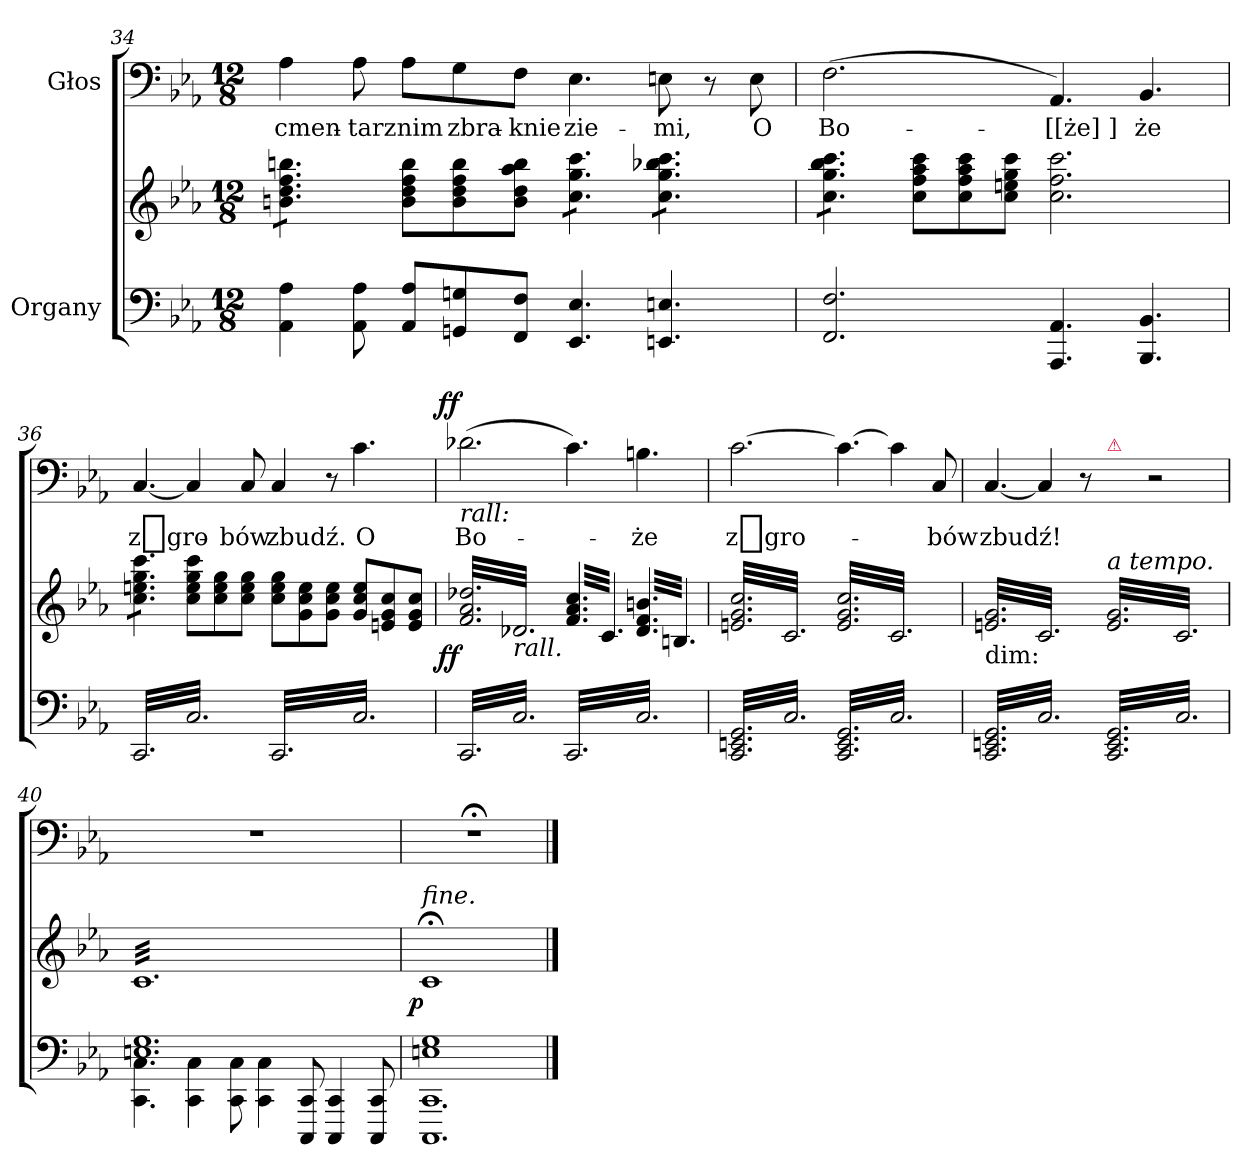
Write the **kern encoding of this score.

**kern	**kern	**dynam	**kern	**text	**dynam
*part2	*part2	*part2	*part1	*part1	*part1
*staff3	*staff2	*staff2/3	*staff1	*staff1	*staff1
*I"Organy	*	*	*I"Głos	*	*
*clefF4	*clefG2	*	*clefF4	*	*
*k[b-e-a-]	*k[b-e-a-]	*	*k[b-e-a-]	*	*
*M12/8	*M12/8	*	*M12/8	*	*
=34	=34	=34	=34	=34	=34
*	*tremolo	*	*	*	*
4AA-\ 4A-\	8bn\ 8dd\ 8ff\ 8bbn\L	.	4A-\	cmen-	.
.	8bn\ 8dd\ 8ff\ 8bbn\	.	.	.	.
8AA-\ 8A-\	8bn\ 8dd\ 8ff\ 8bbn\J	.	8A-\	-tarz	.
*	*Xtremolo	*	*	*	*
8AA-/ 8A-/L	8b\ 8dd\ 8ff\ 8bb\L	.	8A-\L	nim	.
8GGn/ 8Gn/	8b\ 8dd\ 8ff\ 8bb\	.	8G\	zbra-	.
8FF/ 8F/J	8b\ 8dd\ 8aa-\ 8bb\J	.	8F\J	-knie	.
*	*tremolo	*	*	*	*
4.EE-/ 4.E-/	8cc\ 8gg\ 8ccc\L	.	4.E-\	zie-	.
.	8cc\ 8gg\ 8ccc\	.	.	.	.
.	8cc\ 8gg\ 8ccc\J	.	.	.	.
4.EEn/ 4.En/	8cc\ 8gg\ 8bb-X\ 8ccc\L	.	8En\	-mi,	.
.	8cc\ 8gg\ 8bb-X\ 8ccc\	.	8r	.	.
.	8cc\ 8gg\ 8bb-X\ 8ccc\J	.	8E\	O	.
=35	=35	=35	=35	=35	=35
2.FF/ 2.F/	8cc\ 8gg\ 8bb-\ 8ccc\L	.	(2.F\	Bo-	.
.	8cc\ 8gg\ 8bb-\ 8ccc\	.	.	.	.
.	8cc\ 8gg\ 8bb-\ 8ccc\J	.	.	.	.
*	*Xtremolo	*	*	*	*
.	8cc\ 8ff\ 8aa-\ 8ccc\L	.	.	.	.
.	8cc\ 8ff\ 8aa-\ 8ccc\	.	.	.	.
.	8cc\ 8een\ 8gg\ 8ccc\J	.	.	.	.
4.AAA-/ 4.AA-/	2.cc\ 2.ff\ 2.ccc\	.	4.AA-/)	[[że]]	.
4.BBB-/ 4.BB-/	.	.	4.BB-/	-że	.
=36	=36	=36	=36	=36	=36
*tremolo	*	*	*	*	*
*	*tremolo	*	*	*	*
32CC/LLL	8cc\ 8een\ 8gg\ 8ccc\L	.	[4.C/	z_gro-	.
32C/	.	.	.	.	.
32CC/	.	.	.	.	.
32C/	.	.	.	.	.
32CC/	8cc\ 8een\ 8gg\ 8ccc\	.	.	.	.
32C/	.	.	.	.	.
32CC/	.	.	.	.	.
32C/	.	.	.	.	.
32CC/	8cc\ 8een\ 8gg\ 8ccc\J	.	.	.	.
*	*Xtremolo	*	*	*	*
32C/	.	.	.	.	.
32CC/	.	.	.	.	.
32C/	.	.	.	.	.
32CC/	8cc\ 8ee\ 8gg\ 8ccc\L	.	4C/]	.	.
32C/	.	.	.	.	.
32CC/	.	.	.	.	.
32C/	.	.	.	.	.
32CC/	8cc\ 8ee\ 8gg\	.	.	.	.
32C/	.	.	.	.	.
32CC/	.	.	.	.	.
32C/	.	.	.	.	.
32CC/	8cc\ 8ee\ 8gg\J	.	8C/	-bów	.
32C/	.	.	.	.	.
32CC/	.	.	.	.	.
32C/JJJ	.	.	.	.	.
32CC/LLL	8cc\ 8ee\ 8gg\L	.	4C/	zbudź.	.
32C/	.	.	.	.	.
32CC/	.	.	.	.	.
32C/	.	.	.	.	.
32CC/	8g\ 8cc\ 8ee\	.	.	.	.
32C/	.	.	.	.	.
32CC/	.	.	.	.	.
32C/	.	.	.	.	.
32CC/	8g\ 8cc\ 8ee\J	.	8r	.	.
32C/	.	.	.	.	.
32CC/	.	.	.	.	.
32C/	.	.	.	.	.
32CC/	8g/ 8cc/ 8ee/L	.	4.c\	O	.
32C/	.	.	.	.	.
32CC/	.	.	.	.	.
32C/	.	.	.	.	.
32CC/	8en/ 8g/ 8cc/	.	.	.	.
32C/	.	.	.	.	.
32CC/	.	.	.	.	.
32C/	.	.	.	.	.
32CC/	8e/ 8g/ 8cc/J	.	.	.	.
32C/	.	.	.	.	.
32CC/	.	.	.	.	.
32C/JJJ	.	.	.	.	.
=37	=37	=37	=37	=37	=37
!	!	!	!LO:TX:b:i:t=rall&colon;	!	!
!	!	!LO:DY:rj	!	!	!LO:DY:a:rj
*	*tremolo	*	*	*	*
32CC/LLL	32f/ 32a-/ 32dd-X/LLL	ff	(>2.d-X\	Bo-	ff
32C/	32d-X/	.	.	.	.
32CC/	32f/ 32a-/ 32dd-X/	.	.	.	.
32C/	32d-X/	.	.	.	.
32CC/	32f/ 32a-/ 32dd-X/	.	.	.	.
32C/	32d-X/	.	.	.	.
32CC/	32f/ 32a-/ 32dd-X/	.	.	.	.
32C/	32d-X/	.	.	.	.
32CC/	32f/ 32a-/ 32dd-X/	.	.	.	.
32C/	32d-X/	.	.	.	.
32CC/	32f/ 32a-/ 32dd-X/	.	.	.	.
32C/	32d-X/	.	.	.	.
!	!LO:TX:b:i:t=rall.	!	!	!	!
32CC/	32f/ 32a-/ 32dd-X/	.	.	.	.
32C/	32d-X/	.	.	.	.
32CC/	32f/ 32a-/ 32dd-X/	.	.	.	.
32C/	32d-X/	.	.	.	.
32CC/	32f/ 32a-/ 32dd-X/	.	.	.	.
32C/	32d-X/	.	.	.	.
32CC/	32f/ 32a-/ 32dd-X/	.	.	.	.
32C/	32d-X/	.	.	.	.
32CC/	32f/ 32a-/ 32dd-X/	.	.	.	.
32C/	32d-X/	.	.	.	.
32CC/	32f/ 32a-/ 32dd-X/	.	.	.	.
32C/JJJ	32d-X/JJJ	.	.	.	.
32CC/LLL	32f/ 32a-/ 32cc/LLL	.	4.c\)	.	.
32C/	32c/	.	.	.	.
32CC/	32f/ 32a-/ 32cc/	.	.	.	.
32C/	32c/	.	.	.	.
32CC/	32f/ 32a-/ 32cc/	.	.	.	.
32C/	32c/	.	.	.	.
32CC/	32f/ 32a-/ 32cc/	.	.	.	.
32C/	32c/	.	.	.	.
32CC/	32f/ 32a-/ 32cc/	.	.	.	.
32C/	32c/	.	.	.	.
32CC/	32f/ 32a-/ 32cc/	.	.	.	.
32C/	32c/JJJ	.	.	.	.
32CC/	32d-/ 32f/ 32bn/LLL	.	4.Bn\	-że	.
32C/	32Bn/	.	.	.	.
32CC/	32d-/ 32f/ 32bn/	.	.	.	.
32C/	32Bn/	.	.	.	.
32CC/	32d-/ 32f/ 32bn/	.	.	.	.
32C/	32Bn/	.	.	.	.
32CC/	32d-/ 32f/ 32bn/	.	.	.	.
32C/	32Bn/	.	.	.	.
32CC/	32d-/ 32f/ 32bn/	.	.	.	.
32C/	32Bn/	.	.	.	.
32CC/	32d-/ 32f/ 32bn/	.	.	.	.
32C/JJJ	32Bn/JJJ	.	.	.	.
=38	=38	=38	=38	=38	=38
32CC/ 32EEn/ 32GG/LLL	32en/ 32g/ 32cc/LLL	.	[>2.c\	z_gro-	.
32C/	32c/	.	.	.	.
32CC/ 32EEn/ 32GG/	32en/ 32g/ 32cc/	.	.	.	.
32C/	32c/	.	.	.	.
32CC/ 32EEn/ 32GG/	32en/ 32g/ 32cc/	.	.	.	.
32C/	32c/	.	.	.	.
32CC/ 32EEn/ 32GG/	32en/ 32g/ 32cc/	.	.	.	.
32C/	32c/	.	.	.	.
32CC/ 32EEn/ 32GG/	32en/ 32g/ 32cc/	.	.	.	.
32C/	32c/	.	.	.	.
32CC/ 32EEn/ 32GG/	32en/ 32g/ 32cc/	.	.	.	.
32C/	32c/	.	.	.	.
32CC/ 32EEn/ 32GG/	32en/ 32g/ 32cc/	.	.	.	.
32C/	32c/	.	.	.	.
32CC/ 32EEn/ 32GG/	32en/ 32g/ 32cc/	.	.	.	.
32C/	32c/	.	.	.	.
32CC/ 32EEn/ 32GG/	32en/ 32g/ 32cc/	.	.	.	.
32C/	32c/	.	.	.	.
32CC/ 32EEn/ 32GG/	32en/ 32g/ 32cc/	.	.	.	.
32C/	32c/	.	.	.	.
32CC/ 32EEn/ 32GG/	32en/ 32g/ 32cc/	.	.	.	.
32C/	32c/	.	.	.	.
32CC/ 32EEn/ 32GG/	32en/ 32g/ 32cc/	.	.	.	.
32C/JJJ	32c/JJJ	.	.	.	.
32CC/ 32EE/ 32GG/LLL	32e/ 32g/ 32cc/LLL	.	4.c\_	.	.
32C/	32c/	.	.	.	.
32CC/ 32EE/ 32GG/	32e/ 32g/ 32cc/	.	.	.	.
32C/	32c/	.	.	.	.
32CC/ 32EE/ 32GG/	32e/ 32g/ 32cc/	.	.	.	.
32C/	32c/	.	.	.	.
32CC/ 32EE/ 32GG/	32e/ 32g/ 32cc/	.	.	.	.
32C/	32c/	.	.	.	.
32CC/ 32EE/ 32GG/	32e/ 32g/ 32cc/	.	.	.	.
32C/	32c/	.	.	.	.
32CC/ 32EE/ 32GG/	32e/ 32g/ 32cc/	.	.	.	.
32C/	32c/	.	.	.	.
32CC/ 32EE/ 32GG/	32e/ 32g/ 32cc/	.	4c\]	.	.
32C/	32c/	.	.	.	.
32CC/ 32EE/ 32GG/	32e/ 32g/ 32cc/	.	.	.	.
32C/	32c/	.	.	.	.
32CC/ 32EE/ 32GG/	32e/ 32g/ 32cc/	.	.	.	.
32C/	32c/	.	.	.	.
32CC/ 32EE/ 32GG/	32e/ 32g/ 32cc/	.	.	.	.
32C/	32c/	.	.	.	.
32CC/ 32EE/ 32GG/	32e/ 32g/ 32cc/	.	8C/	-bów	.
32C/	32c/	.	.	.	.
32CC/ 32EE/ 32GG/	32e/ 32g/ 32cc/	.	.	.	.
32C/JJJ	32c/JJJ	.	.	.	.
=39	=39	=39	=39	=39	=39
!	!LO:TX:c:t=dim&colon;	!	!	!	!
32CC/ 32EEn/ 32GG/LLL	32en/ 32g/LLL	.	[4.C/	zbudź!	.
32C/	32c/	.	.	.	.
32CC/ 32EEn/ 32GG/	32en/ 32g/	.	.	.	.
32C/	32c/	.	.	.	.
32CC/ 32EEn/ 32GG/	32en/ 32g/	.	.	.	.
32C/	32c/	.	.	.	.
32CC/ 32EEn/ 32GG/	32en/ 32g/	.	.	.	.
32C/	32c/	.	.	.	.
32CC/ 32EEn/ 32GG/	32en/ 32g/	.	.	.	.
32C/	32c/	.	.	.	.
32CC/ 32EEn/ 32GG/	32en/ 32g/	.	.	.	.
32C/	32c/	.	.	.	.
32CC/ 32EEn/ 32GG/	32en/ 32g/	.	4C/]	.	.
32C/	32c/	.	.	.	.
32CC/ 32EEn/ 32GG/	32en/ 32g/	.	.	.	.
32C/	32c/	.	.	.	.
32CC/ 32EEn/ 32GG/	32en/ 32g/	.	.	.	.
32C/	32c/	.	.	.	.
32CC/ 32EEn/ 32GG/	32en/ 32g/	.	.	.	.
32C/	32c/	.	.	.	.
32CC/ 32EEn/ 32GG/	32en/ 32g/	.	8r	.	.
32C/	32c/	.	.	.	.
32CC/ 32EEn/ 32GG/	32en/ 32g/	.	.	.	.
32C/JJJ	32c/JJJ	.	.	.	.
!	!	!	!LO:TX:a:color=crimson:t=⚠	!	!
!	!LO:TX:a:i:t=a tempo.	!	!	!	!
32CC/ 32EE/ 32GG/LLL	32e/ 32g/LLL	.	4ryy	.	.
32C/	32c/	.	.	.	.
32CC/ 32EE/ 32GG/	32e/ 32g/	.	.	.	.
32C/	32c/	.	.	.	.
32CC/ 32EE/ 32GG/	32e/ 32g/	.	.	.	.
32C/	32c/	.	.	.	.
32CC/ 32EE/ 32GG/	32e/ 32g/	.	.	.	.
32C/	32c/	.	.	.	.
32CC/ 32EE/ 32GG/	32e/ 32g/	.	2r	.	.
32C/	32c/	.	.	.	.
32CC/ 32EE/ 32GG/	32e/ 32g/	.	.	.	.
32C/	32c/	.	.	.	.
32CC/ 32EE/ 32GG/	32e/ 32g/	.	.	.	.
32C/	32c/	.	.	.	.
32CC/ 32EE/ 32GG/	32e/ 32g/	.	.	.	.
32C/	32c/	.	.	.	.
32CC/ 32EE/ 32GG/	32e/ 32g/	.	.	.	.
32C/	32c/	.	.	.	.
32CC/ 32EE/ 32GG/	32e/ 32g/	.	.	.	.
32C/	32c/	.	.	.	.
32CC/ 32EE/ 32GG/	32e/ 32g/	.	.	.	.
32C/	32c/	.	.	.	.
32CC/ 32EE/ 32GG/	32e/ 32g/	.	.	.	.
32C/JJJ	32c/JJJ	.	.	.	.
*Xtremolo	*	*	*	*	*
=40	=40	=40	=40	=40	=40
*^	*	*	*	*	*
1.En 1.G	4.CC\ 4.C\	32c/LLL	.	1.r	.	.
.	.	32c/	.	.	.	.
.	.	32c/	.	.	.	.
.	.	32c/	.	.	.	.
.	.	32c/	.	.	.	.
.	.	32c/	.	.	.	.
.	.	32c/	.	.	.	.
.	.	32c/	.	.	.	.
.	.	32c/	.	.	.	.
.	.	32c/	.	.	.	.
.	.	32c/	.	.	.	.
.	.	32c/	.	.	.	.
.	4CC\ 4C\	32c/	.	.	.	.
.	.	32c/	.	.	.	.
.	.	32c/	.	.	.	.
.	.	32c/	.	.	.	.
.	.	32c/	.	.	.	.
.	.	32c/	.	.	.	.
.	.	32c/	.	.	.	.
.	.	32c/	.	.	.	.
.	8CC\ 8C\	32c/	.	.	.	.
.	.	32c/	.	.	.	.
.	.	32c/	.	.	.	.
.	.	32c/	.	.	.	.
.	4CC\ 4C\	32c/	.	.	.	.
.	.	32c/	.	.	.	.
.	.	32c/	.	.	.	.
.	.	32c/	.	.	.	.
.	.	32c/	.	.	.	.
.	.	32c/	.	.	.	.
.	.	32c/	.	.	.	.
.	.	32c/	.	.	.	.
.	8CCC/ 8CC/	32c/	.	.	.	.
.	.	32c/	.	.	.	.
.	.	32c/	.	.	.	.
.	.	32c/	.	.	.	.
.	4CCC/ 4CC/	32c/	.	.	.	.
.	.	32c/	.	.	.	.
.	.	32c/	.	.	.	.
.	.	32c/	.	.	.	.
.	.	32c/	.	.	.	.
.	.	32c/	.	.	.	.
.	.	32c/	.	.	.	.
.	.	32c/	.	.	.	.
.	8CCC/ 8CC/	32c/	.	.	.	.
.	.	32c/	.	.	.	.
.	.	32c/	.	.	.	.
.	.	32c/JJJ	.	.	.	.
*	*	*Xtremolo	*	*	*	*
=41	=41	=41	=41	=41	=41	=41
!	!	!LO:TX:a:i:t=fine.	!	!	!	!
!LO:N:vis=1	!	!LO:N:vis=1	!LO:DY:rj	!	!	!
1.En 1.G	1.CCC 1.CC	1.c;<	p.	1.r;<	.	.
*v	*v	*	*	*	*	*
==	==	==	==	==	==
*-	*-	*-	*-	*-	*-
